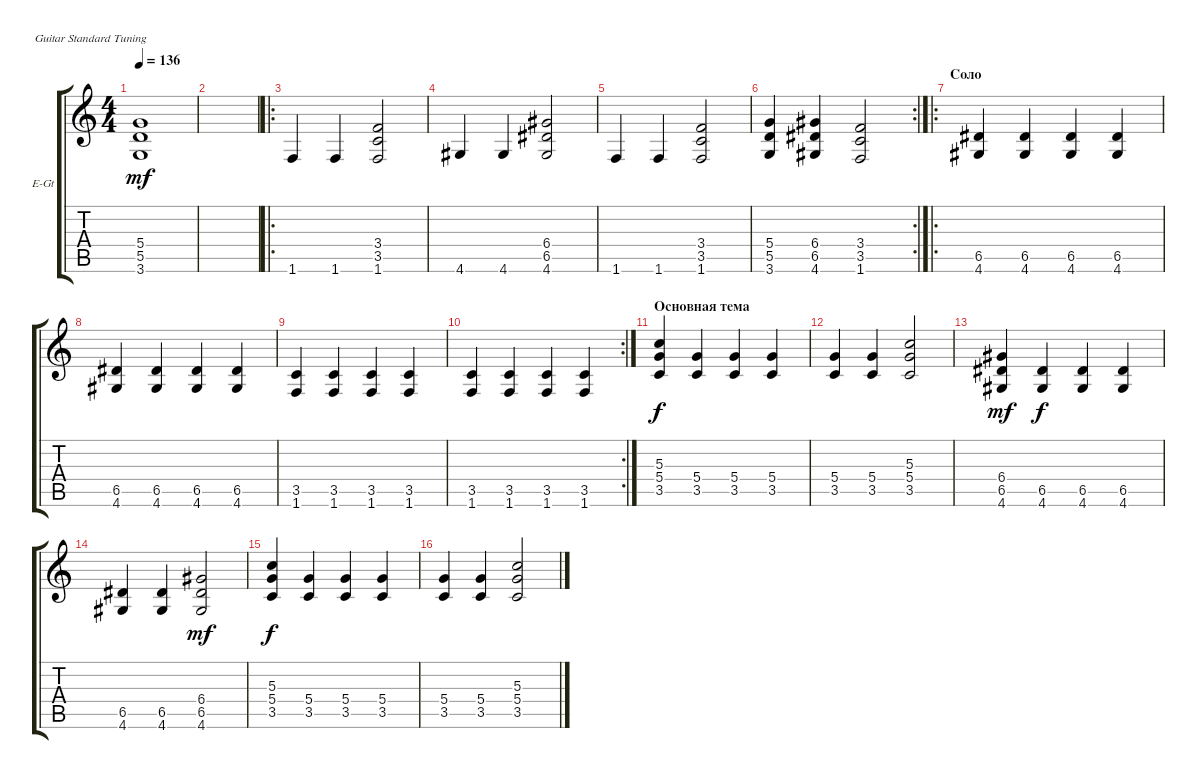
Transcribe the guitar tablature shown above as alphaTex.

\defaultSystemsLayout 4
\bracketExtendMode groupsimilarinstruments
\firstSystemTrackNameOrientation horizontal
\otherSystemsTrackNameOrientation horizontal
\track ("Левин" "E-Gt") {instrument overdrivenguitar}
\staff {score tabs}
\tuning (E4 B3 G3 D3 A2 E2)
\ts (4 4)
\tempo 136
\clef g2
\ks c
(3.6 5.5 5.4).1{dy mf} |
|
\ro
1.6.4 1.6.4 (1.6 3.5 3.4).2 |
4.6.4 4.6.4 (4.6 6.5 6.4).2 |
1.6.4 1.6.4 (1.6 3.5 3.4).2 |
\rc 2
(3.6 5.5 5.4).4 (4.6 6.5 6.4).4 (1.6 3.5 3.4).2 |
\ro
\section ("" "Соло")
(4.6 6.5).4 (4.6 6.5).4 (4.6 6.5).4 (4.6 6.5).4 |
(4.6 6.5).4 (4.6 6.5).4 (4.6 6.5).4 (4.6 6.5).4 |
(1.6 3.5).4 (1.6 3.5).4 (1.6 3.5).4 (1.6 3.5).4 |
\rc 2
(1.6 3.5).4 (1.6 3.5).4 (1.6 3.5).4 (1.6 3.5).4 |
\section ("" "Основная тема")
(5.3 5.4 3.5).4{dy f} (3.5 5.4).4 (3.5 5.4).4 (3.5 5.4).4 |
(3.5 5.4).4 (3.5 5.4).4 (5.3 5.4 3.5).2 |
(6.4 6.5 4.6).4{dy mf} (4.6 6.5).4{dy f} (4.6 6.5).4 (4.6 6.5).4 |
(4.6 6.5).4 (4.6 6.5).4 (6.4 6.5 4.6).2{dy mf} |
(5.3 5.4 3.5).4{dy f} (3.5 5.4).4 (3.5 5.4).4 (3.5 5.4).4 |
(3.5 5.4).4 (3.5 5.4).4 (5.3 5.4 3.5).2
